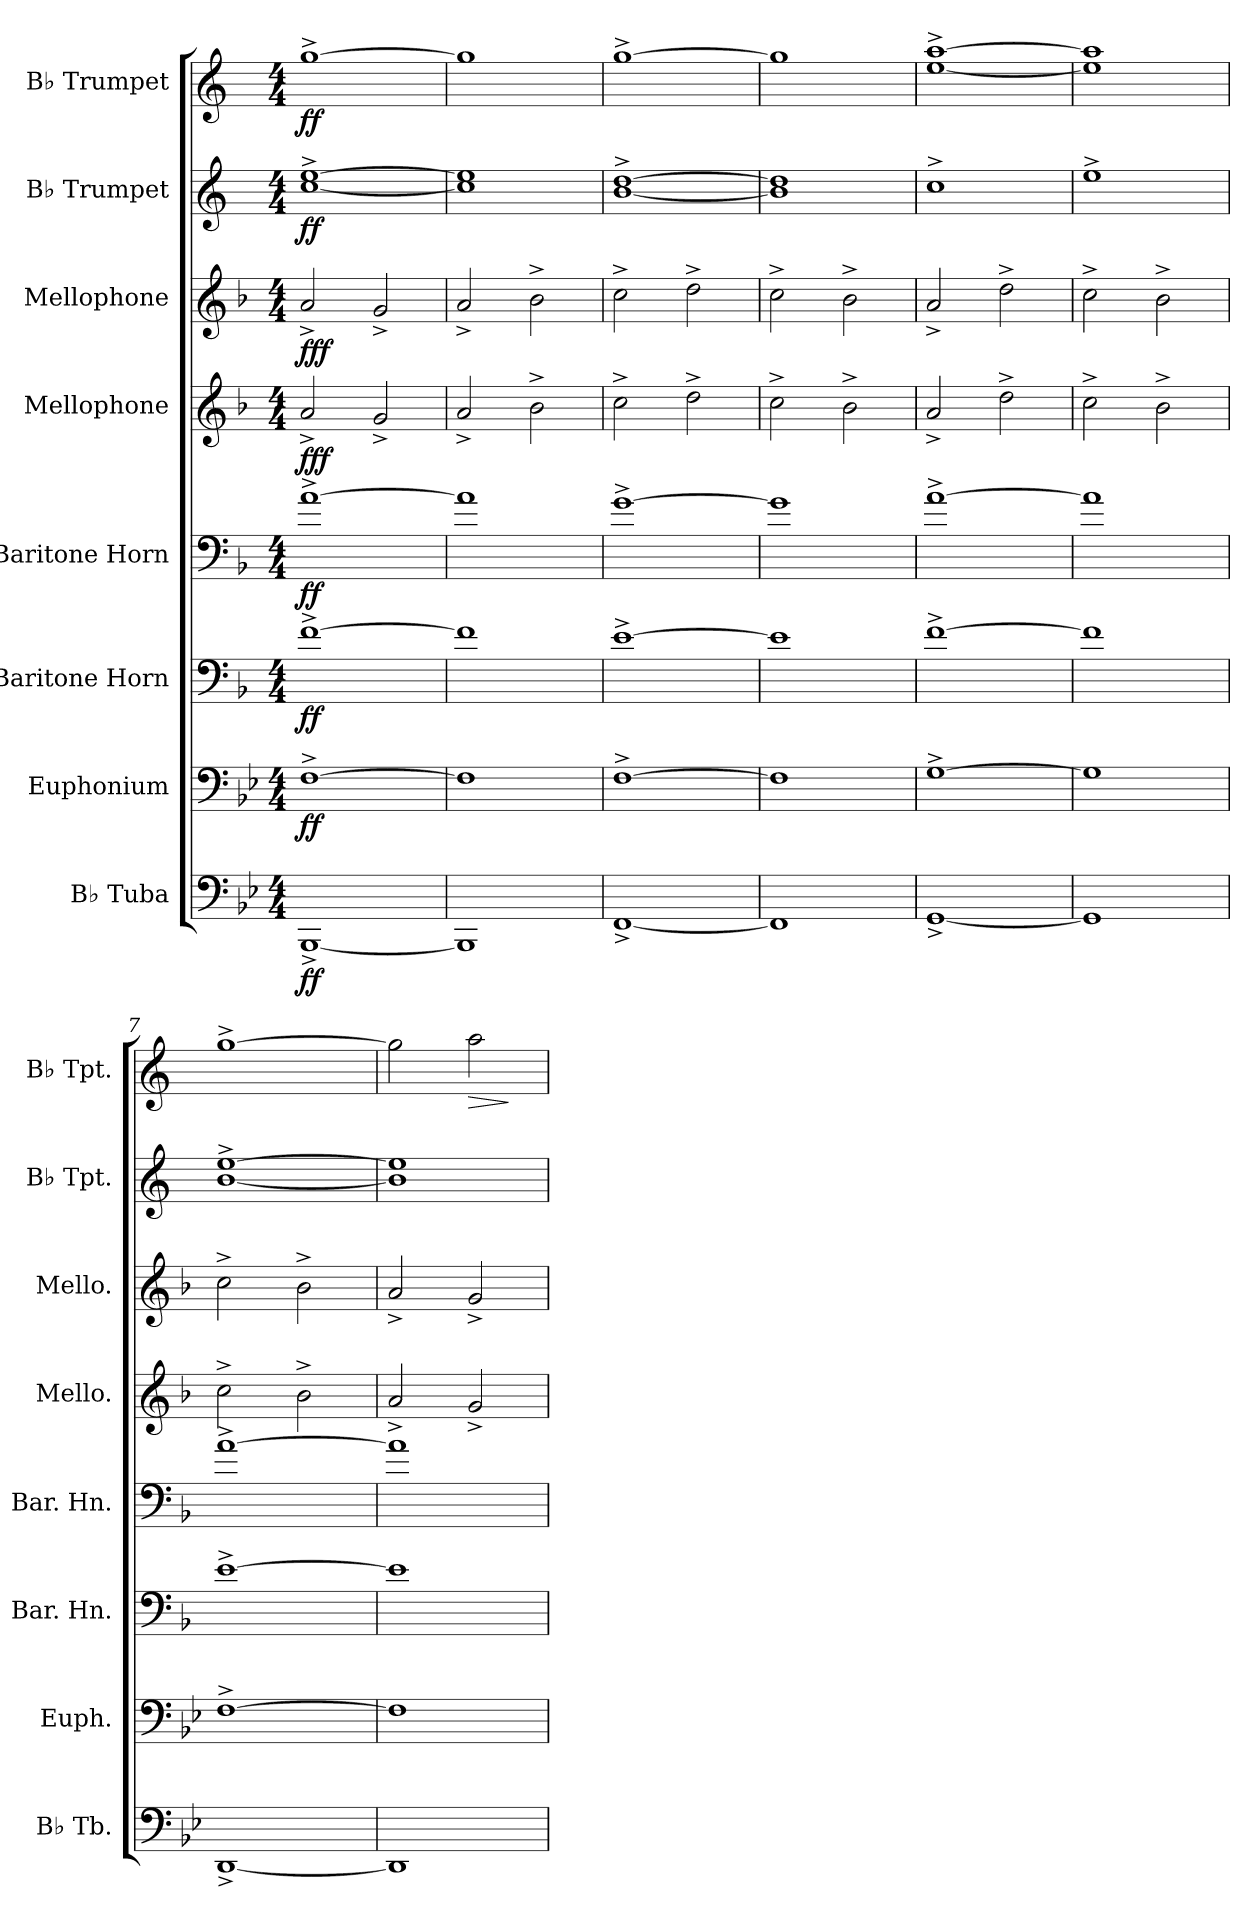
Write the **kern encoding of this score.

**kern	**dynam	**kern	**dynam	**kern	**dynam	**kern	**dynam	**kern	**dynam	**kern	**dynam	**kern	**dynam	**kern	**dynam
*part8	*part8	*part7	*part7	*part6	*part6	*part5	*part5	*part4	*part4	*part3	*part3	*part2	*part2	*part1	*part1
*staff8	*staff8	*staff7	*staff7	*staff6	*staff6	*staff5	*staff5	*staff4	*staff4	*staff3	*staff3	*staff2	*staff2	*staff1	*staff1
*I"B♭ Tuba	*	*I"Euphonium	*	*I"Baritone Horn	*	*I"Baritone Horn	*	*I"Mellophone	*	*I"Mellophone	*	*I"B♭ Trumpet	*	*I"B♭ Trumpet	*
*I'B♭ Tb.	*	*I'Euph.	*	*I'Bar. Hn.	*	*I'Bar. Hn.	*	*I'Mello.	*	*I'Mello.	*	*I'B♭ Tpt.	*	*I'B♭ Tpt.	*
*clefF4	*	*clefF4	*	*clefF4	*	*clefF4	*	*clefG2	*	*clefG2	*	*clefG2	*	*clefG2	*
*	*	*	*	*ITrd4c7	*	*ITrd4c7	*	*ITrd4c7	*	*ITrd4c7	*	*ITrd1c2	*	*ITrd1c2	*
*k[b-e-]	*	*k[b-e-]	*	*k[b-e-]	*	*k[b-e-]	*	*k[b-e-]	*	*k[b-e-]	*	*k[b-e-]	*	*k[b-e-]	*
*M4/4	*	*M4/4	*	*M4/4	*	*M4/4	*	*M4/4	*	*M4/4	*	*M4/4	*	*M4/4	*
*MM180	*	*MM180	*	*MM180	*	*MM180	*	*MM180	*	*MM180	*	*MM180	*	*MM180	*
=1	=1	=1	=1	=1	=1	=1	=1	=1	=1	=1	=1	=1	=1	=1	=1
!	!LO:DY:b	!	!LO:DY:b	!	!LO:DY:b	!	!LO:DY:b	!	!LO:DY:b	!	!LO:DY:b	!	!LO:DY:b	!	!LO:DY:b
[1BBB-^	ff	[1F^	ff	[1B-^	ff	[1d^	ff	2d^/	fff	2d^/	fff	[1b-^ [1dd^	ff	[1ff^	ff
.	.	.	.	.	.	.	.	2c^/	.	2c^/	.	.	.	.	.
=2	=2	=2	=2	=2	=2	=2	=2	=2	=2	=2	=2	=2	=2	=2	=2
1BBB-]	.	1F]	.	1B-]	.	1d]	.	2d^/	.	2d^/	.	1b-] 1dd]	.	1ff]	.
.	.	.	.	.	.	.	.	2e-^\	.	2e-^\	.	.	.	.	.
=3	=3	=3	=3	=3	=3	=3	=3	=3	=3	=3	=3	=3	=3	=3	=3
[1FF^	.	[1F^	.	[1A^	.	[1c^	.	2f^\	.	2f^\	.	[1a^ [1cc^	.	[1ff^	.
.	.	.	.	.	.	.	.	2g^\	.	2g^\	.	.	.	.	.
=4	=4	=4	=4	=4	=4	=4	=4	=4	=4	=4	=4	=4	=4	=4	=4
1FF]	.	1F]	.	1A]	.	1c]	.	2f^\	.	2f^\	.	1a] 1cc]	.	1ff]	.
.	.	.	.	.	.	.	.	2e-^\	.	2e-^\	.	.	.	.	.
=5	=5	=5	=5	=5	=5	=5	=5	=5	=5	=5	=5	=5	=5	=5	=5
[1GG^	.	[1G^	.	[1B-^	.	[1d^	.	2d^/	.	2d^/	.	1b-^	.	[1dd^ [1gg^	.
.	.	.	.	.	.	.	.	2g^\	.	2g^\	.	.	.	.	.
=6	=6	=6	=6	=6	=6	=6	=6	=6	=6	=6	=6	=6	=6	=6	=6
1GG]	.	1G]	.	1B-]	.	1d]	.	2f^\	.	2f^\	.	1dd^	.	1dd] 1gg]	.
.	.	.	.	.	.	.	.	2e-^\	.	2e-^\	.	.	.	.	.
=7	=7	=7	=7	=7	=7	=7	=7	=7	=7	=7	=7	=7	=7	=7	=7
[1DD^	.	[1F^	.	[1A^	.	[1d^	.	2f^\	.	2f^\	.	[1a^ [1dd^	.	[1ff^	.
.	.	.	.	.	.	.	.	2e-^\	.	2e-^\	.	.	.	.	.
=8	=8	=8	=8	=8	=8	=8	=8	=8	=8	=8	=8	=8	=8	=8	=8
1DD]	.	1F]	.	1A]	.	1d]	.	2d^/	.	2d^/	.	1a] 1dd]	.	2ff\]	.
!	!	!	!	!	!	!	!	!	!	!	!	!	!	!	!LO:HP:b
.	.	.	.	.	.	.	.	2c^/	.	2c^/	.	.	.	2gg\	>
.	.	.	.	.	.	.	.	.	.	.	.	.	.	.	]
=	=	=	=	=	=	=	=	=	=	=	=	=	=	=	=
*-	*-	*-	*-	*-	*-	*-	*-	*-	*-	*-	*-	*-	*-	*-	*-
